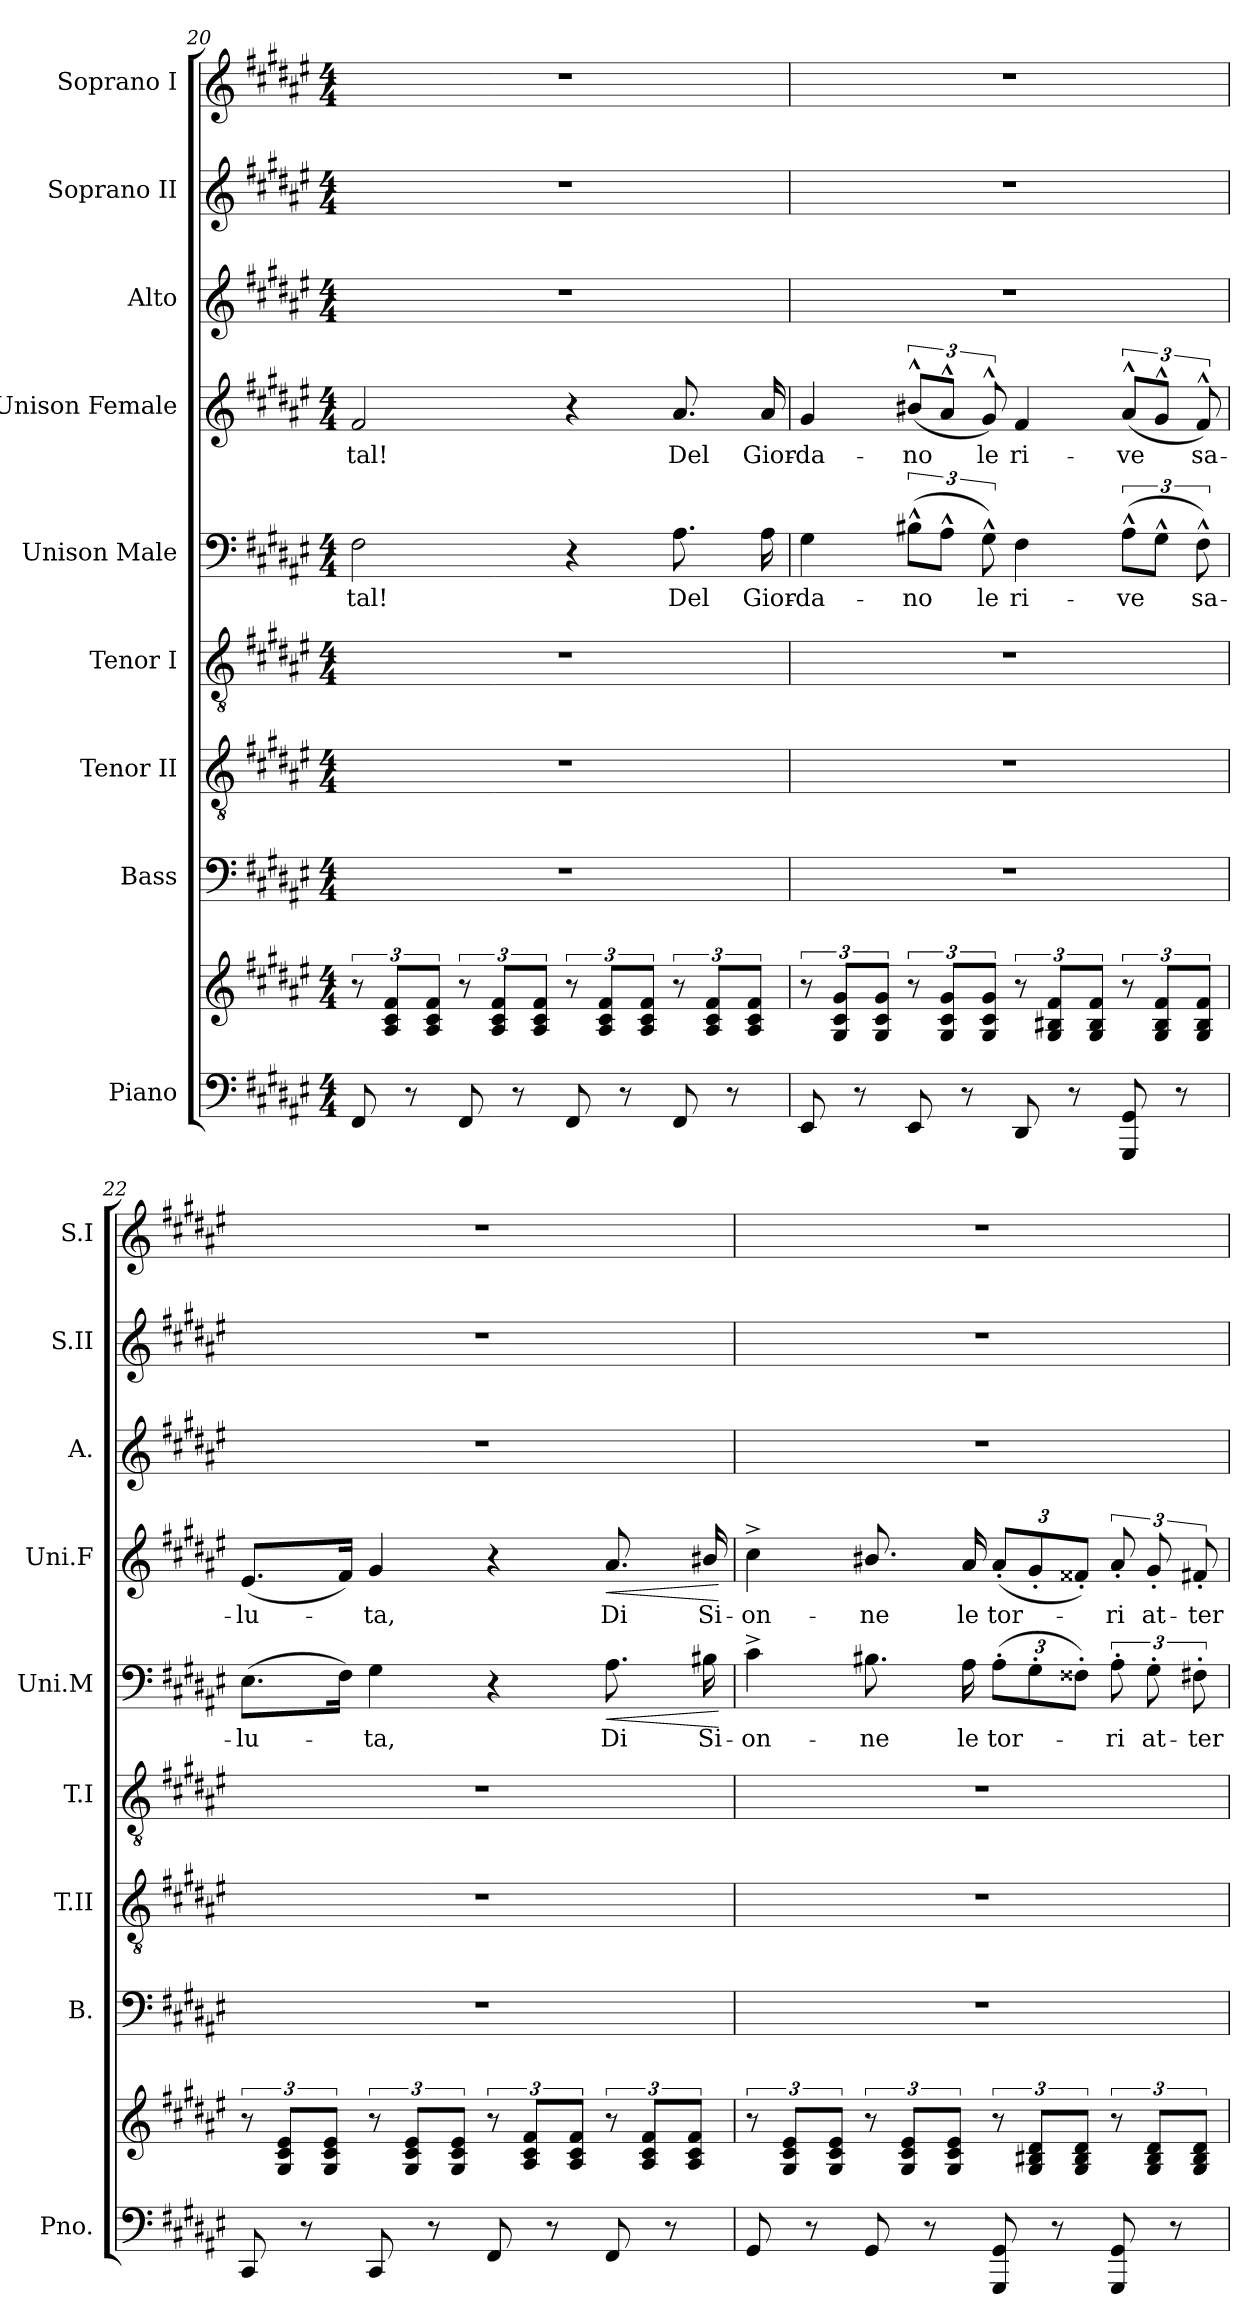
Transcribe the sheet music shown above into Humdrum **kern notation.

**kern	**kern	**kern	**kern	**kern	**kern	**text	**dynam	**kern	**text	**dynam	**kern	**kern	**kern
*part9	*part9	*part8	*part7	*part6	*part5	*part5	*part5	*part4	*part4	*part4	*part3	*part2	*part1
*staff10	*staff9	*staff8	*staff7	*staff6	*staff5	*staff5	*staff5	*staff4	*staff4	*staff4	*staff3	*staff2	*staff1
*I"Piano	*	*I"Bass	*I"Tenor II	*I"Tenor I	*I"Unison Male	*	*	*I"Unison Female	*	*	*I"Alto	*I"Soprano II	*I"Soprano I
*I'Pno.	*	*I'B.	*I'T.II	*I'T.I	*I'Uni.M	*	*	*I'Uni.F	*	*	*I'A.	*I'S.II	*I'S.I
!!LO:LB:g=z
*clefF4	*clefG2	*clefF4	*clefGv2	*clefGv2	*clefF4	*	*	*clefG2	*	*	*clefG2	*clefG2	*clefG2
*k[f#c#g#d#a#e#]	*k[f#c#g#d#a#e#]	*k[f#c#g#d#a#e#]	*k[f#c#g#d#a#e#]	*k[f#c#g#d#a#e#]	*k[f#c#g#d#a#e#]	*	*	*k[f#c#g#d#a#e#]	*	*	*k[f#c#g#d#a#e#]	*k[f#c#g#d#a#e#]	*k[f#c#g#d#a#e#]
*M4/4	*M4/4	*M4/4	*M4/4	*M4/4	*M4/4	*	*	*M4/4	*	*	*M4/4	*M4/4	*M4/4
=20	=20	=20	=20	=20	=20	=20	=20	=20	=20	=20	=20	=20	=20
8FF#/	12r	1r	1r	1r	2F#\	-tal!	.	2f#/	-tal!	.	1r	1r	1r
.	12A#/ 12c#/ 12f#/L	.	.	.	.	.	.	.	.	.	.	.	.
8r	.	.	.	.	.	.	.	.	.	.	.	.	.
.	12A#/ 12c#/ 12f#/J	.	.	.	.	.	.	.	.	.	.	.	.
8FF#/	12r	.	.	.	.	.	.	.	.	.	.	.	.
.	12A#/ 12c#/ 12f#/L	.	.	.	.	.	.	.	.	.	.	.	.
8r	.	.	.	.	.	.	.	.	.	.	.	.	.
.	12A#/ 12c#/ 12f#/J	.	.	.	.	.	.	.	.	.	.	.	.
8FF#/	12r	.	.	.	4r	.	.	4r	.	.	.	.	.
.	12A#/ 12c#/ 12f#/L	.	.	.	.	.	.	.	.	.	.	.	.
8r	.	.	.	.	.	.	.	.	.	.	.	.	.
.	12A#/ 12c#/ 12f#/J	.	.	.	.	.	.	.	.	.	.	.	.
8FF#/	12r	.	.	.	8.A#\	Del	.	8.a#/	Del	.	.	.	.
.	12A#/ 12c#/ 12f#/L	.	.	.	.	.	.	.	.	.	.	.	.
8r	.	.	.	.	.	.	.	.	.	.	.	.	.
.	12A#/ 12c#/ 12f#/J	.	.	.	.	.	.	.	.	.	.	.	.
.	.	.	.	.	16A#\	Gior-	.	16a#/	Gior-	.	.	.	.
=21	=21	=21	=21	=21	=21	=21	=21	=21	=21	=21	=21	=21	=21
8EE#/	12r	1r	1r	1r	4G#\	-da-	.	4g#/	-da-	.	1r	1r	1r
.	12G#/ 12c#/ 12g#/L	.	.	.	.	.	.	.	.	.	.	.	.
8r	.	.	.	.	.	.	.	.	.	.	.	.	.
.	12G#/ 12c#/ 12g#/J	.	.	.	.	.	.	.	.	.	.	.	.
8EE#/	12r	.	.	.	(12B#X^^\L	-no	.	(12b#X^^/L	-no	.	.	.	.
.	12G#/ 12c#/ 12g#/L	.	.	.	12A#^^\J	.	.	12a#^^/J	.	.	.	.	.
8r	.	.	.	.	.	.	.	.	.	.	.	.	.
.	12G#/ 12c#/ 12g#/J	.	.	.	12G#^^\)	le	.	12g#^^/)	le	.	.	.	.
8DD#/	12r	.	.	.	4F#\	ri-	.	4f#/	ri-	.	.	.	.
.	12G#/ 12B#X/ 12f#/L	.	.	.	.	.	.	.	.	.	.	.	.
8r	.	.	.	.	.	.	.	.	.	.	.	.	.
.	12G#/ 12B#/ 12f#/J	.	.	.	.	.	.	.	.	.	.	.	.
8GGG#/ 8GG#/	12r	.	.	.	(12A#^^\L	-ve	.	(12a#^^/L	-ve	.	.	.	.
.	12G#/ 12B#/ 12f#/L	.	.	.	12G#^^\J	.	.	12g#^^/J	.	.	.	.	.
8r	.	.	.	.	.	.	.	.	.	.	.	.	.
.	12G#/ 12B#/ 12f#/J	.	.	.	12F#^^\)	sa-	.	12f#^^/)	sa-	.	.	.	.
=22	=22	=22	=22	=22	=22	=22	=22	=22	=22	=22	=22	=22	=22
8CC#/	12r	1r	1r	1r	(8.E#\L	-lu-	.	(8.e#/L	-lu-	.	1r	1r	1r
.	12G#/ 12c#/ 12e#/L	.	.	.	.	.	.	.	.	.	.	.	.
8r	.	.	.	.	.	.	.	.	.	.	.	.	.
.	12G#/ 12c#/ 12e#/J	.	.	.	.	.	.	.	.	.	.	.	.
.	.	.	.	.	16F#\Jk)	.	.	16f#/Jk)	.	.	.	.	.
8CC#/	12r	.	.	.	4G#\	-ta,	.	4g#/	-ta,	.	.	.	.
.	12G#/ 12c#/ 12e#/L	.	.	.	.	.	.	.	.	.	.	.	.
8r	.	.	.	.	.	.	.	.	.	.	.	.	.
.	12G#/ 12c#/ 12e#/J	.	.	.	.	.	.	.	.	.	.	.	.
8FF#/	12r	.	.	.	4r	.	.	4r	.	.	.	.	.
.	12A#/ 12c#/ 12f#/L	.	.	.	.	.	.	.	.	.	.	.	.
8r	.	.	.	.	.	.	.	.	.	.	.	.	.
.	12A#/ 12c#/ 12f#/J	.	.	.	.	.	.	.	.	.	.	.	.
!	!	!	!	!	!	!	!LO:HP:b	!	!	!LO:HP:b	!	!	!
8FF#/	12r	.	.	.	8.A#\	Di	<	8.a#/	Di	<	.	.	.
.	12A#/ 12c#/ 12f#/L	.	.	.	.	.	.	.	.	.	.	.	.
8r	.	.	.	.	.	.	.	.	.	.	.	.	.
.	12A#/ 12c#/ 12f#/J	.	.	.	.	.	.	.	.	.	.	.	.
.	.	.	.	.	16B#X\	Si-	.	16b#X/	Si-	.	.	.	.
.	.	.	.	.	.	.	[	.	.	[	.	.	.
!!LO:LB:g=z
=23	=23	=23	=23	=23	=23	=23	=23	=23	=23	=23	=23	=23	=23
8GG#/	12r	1r	1r	1r	4c#^\	-on-	.	4cc#^\	-on-	.	1r	1r	1r
.	12G#/ 12c#/ 12e#/L	.	.	.	.	.	.	.	.	.	.	.	.
8r	.	.	.	.	.	.	.	.	.	.	.	.	.
.	12G#/ 12c#/ 12e#/J	.	.	.	.	.	.	.	.	.	.	.	.
8GG#/	12r	.	.	.	8.B#X\	-ne	.	8.b#X/	-ne	.	.	.	.
.	12G#/ 12c#/ 12e#/L	.	.	.	.	.	.	.	.	.	.	.	.
8r	.	.	.	.	.	.	.	.	.	.	.	.	.
.	12G#/ 12c#/ 12e#/J	.	.	.	.	.	.	.	.	.	.	.	.
.	.	.	.	.	16A#\	le	.	16a#/	le	.	.	.	.
*	*	*	*	*	*Xbrackettup	*	*	*Xbrackettup	*	*	*	*	*
8GGG#/ 8GG#/	12r	.	.	.	(12A#'\L	tor-	.	(12a#'/L	tor-	.	.	.	.
.	12G#/ 12B#X/ 12d#/L	.	.	.	12G#'\	.	.	12g#'/	.	.	.	.	.
8r	.	.	.	.	.	.	.	.	.	.	.	.	.
.	12G#/ 12B#/ 12d#/J	.	.	.	12F##X'\J)	.	.	12f##X'/J)	.	.	.	.	.
*	*	*	*	*	*brackettup	*	*	*brackettup	*	*	*	*	*
8GGG#/ 8GG#/	12r	.	.	.	12A#'\	-ri	.	12a#'/	-ri	.	.	.	.
.	12G#/ 12B#/ 12d#/L	.	.	.	12G#'\	at-	.	12g#'/	at-	.	.	.	.
8r	.	.	.	.	.	.	.	.	.	.	.	.	.
.	12G#/ 12B#/ 12d#/J	.	.	.	12F#X'\	-ter-	.	12f#X'/	-ter-	.	.	.	.
=	=	=	=	=	=	=	=	=	=	=	=	=	=
*-	*-	*-	*-	*-	*-	*-	*-	*-	*-	*-	*-	*-	*-
